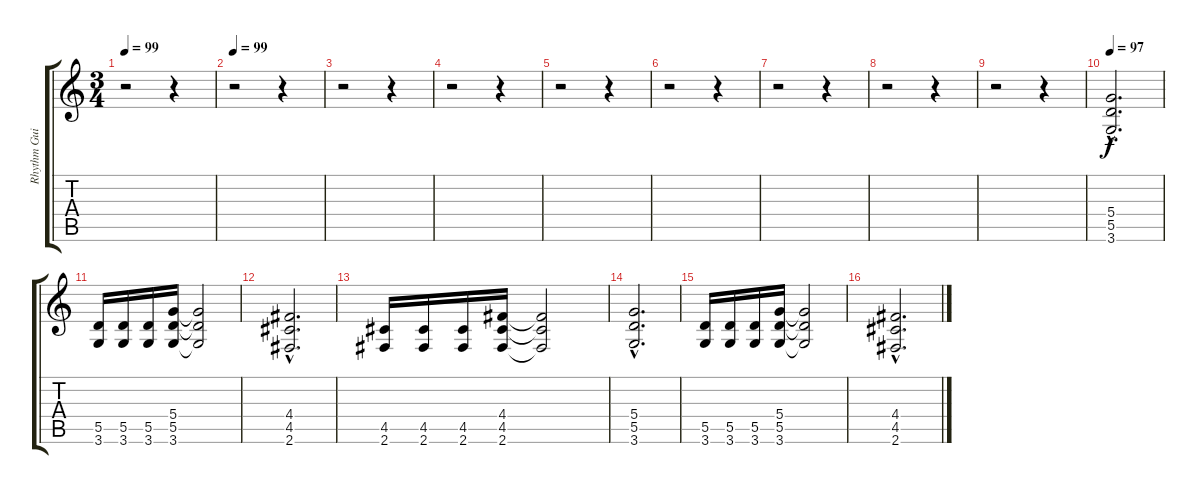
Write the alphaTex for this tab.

\track ("Rhythm Guitar (left)" "Rhythm Gui") {instrument distortionguitar}
\staff {score tabs}
\tuning (E4 B3 G3 D3 A2 E2) {hide}
\ts (3 4)
\tempo 99
\clef g2
\ks c
r.2{dy f} r.4 |
\tempo 99
r.2 r.4 |
r.2 r.4 |
r.2 r.4 |
r.2 r.4 |
r.2 r.4 |
r.2 r.4 |
r.2 r.4 |
r.2 r.4 |
\tempo 97
(5.4{hac} 5.5{hac} 3.6{hac}).2{d} |
(5.5 3.6).16 (5.5 3.6).16 (5.5 3.6).16 (5.4 5.5 3.6).16 (5.4{t} 5.5{t} 3.6{t}).2 |
(4.4{hac} 4.5{hac} 2.6{hac}).2{d} |
(4.5 2.6).16 (4.5 2.6).16 (4.5 2.6).16 (4.4 4.5 2.6).16 (4.4{t} 4.5{t} 2.6{t}).2 |
(5.4{hac} 5.5{hac} 3.6{hac}).2{d} |
(5.5 3.6).16 (5.5 3.6).16 (5.5 3.6).16 (5.4 5.5 3.6).16 (5.4{t} 5.5{t} 3.6{t}).2 |
(4.4{hac} 4.5{hac} 2.6{hac}).2{d}
